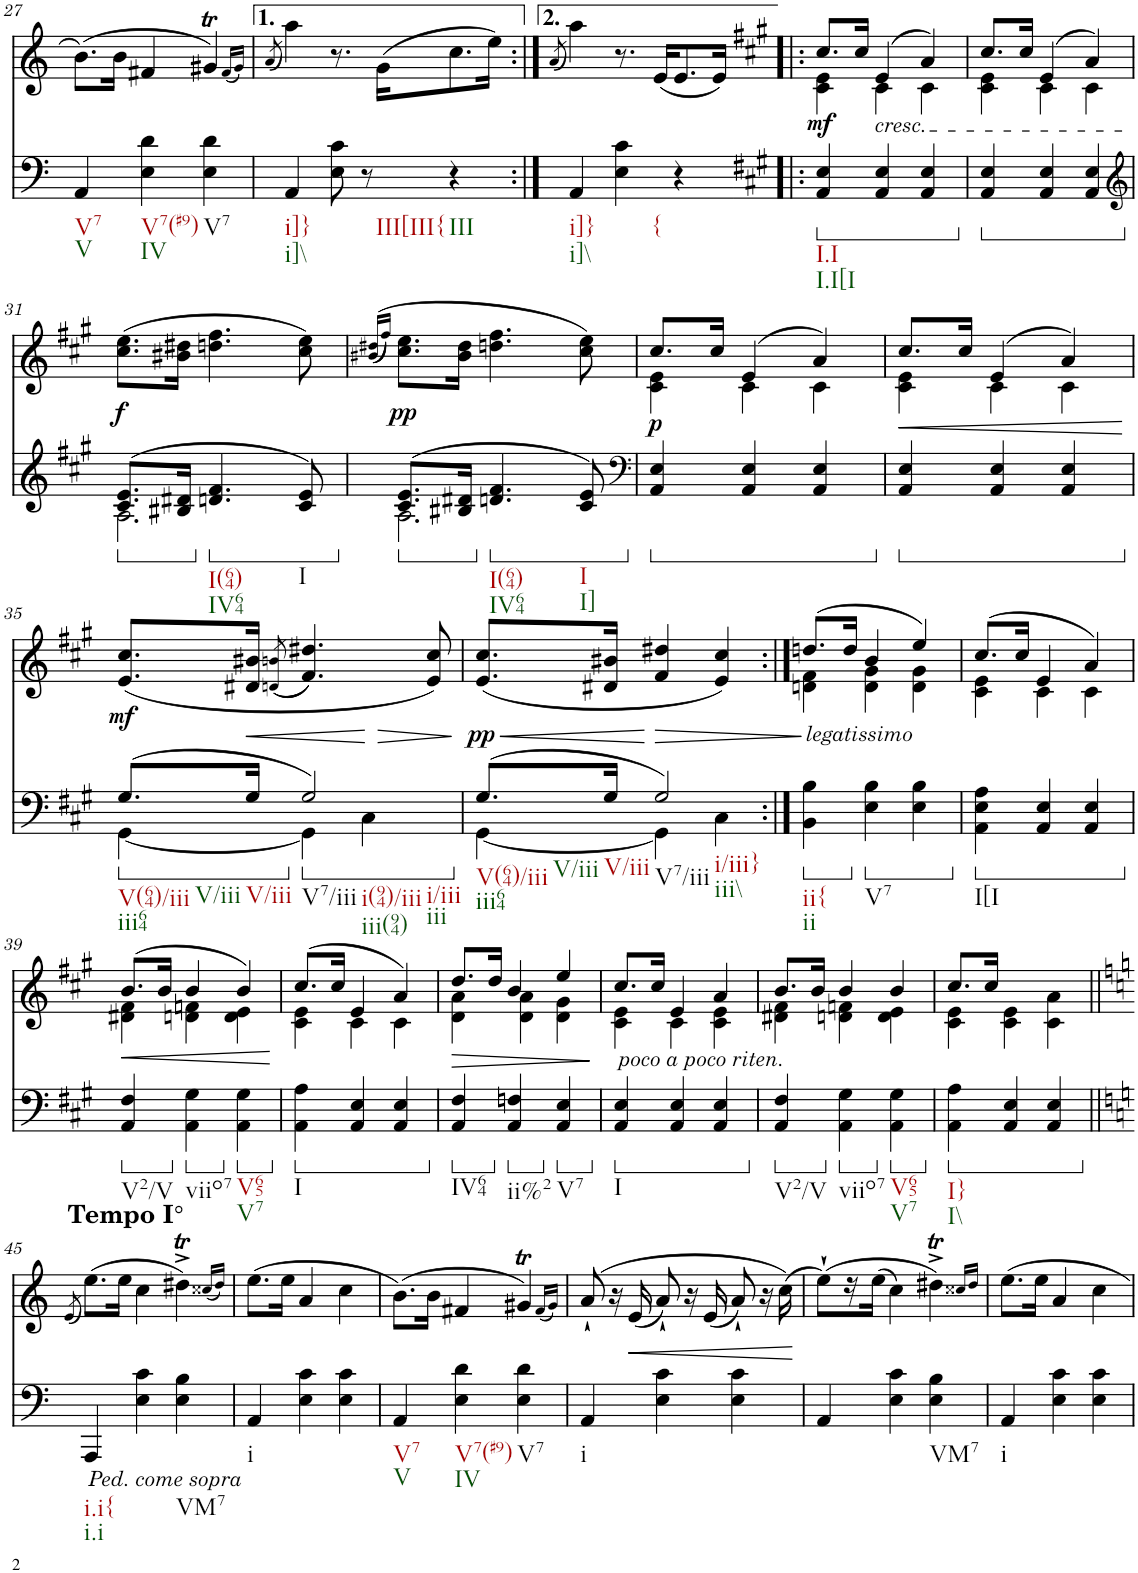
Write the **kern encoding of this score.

**kern	**kern	**dynam
*part2	*part1	*part1
*staff2	*staff1	*staff1
*I"piano	*I"piano	*
*I'Pno	*I'Pno	*
!!LO:PB:g=z
*clefF4	*clefG2	*
*k[]	*k[]	*
*M3/4	*M3/4	*
=27	=27	=27
!LO:TX:b:t=V7	!	!
!LO:TX:b:t=V	!	!
4AA/	(8.b\L	.
.	16b\Jk	.
!LO:TX:b:t=V7(#9)	!	!
!LO:TX:b:t=IV	!	!
4E\ 4d\	4f#X/	.
!LO:TX:b:t=V7	!	!
4E\ 4d\	4g#Xt/)	.
.	(16qf#/LL	.
.	16qg#/JJ)	.
=28	=28	=28
.	(8qa/	.
!LO:TX:b:t=i]}	!	!
!LO:TX:b:t=i]\\	!	!
4AA/	4aa\)	.
8E\ 8c\	8.r	.
!LO:TX:b:t=III[III{	!	!
8r	.	.
.	(16g\KL	.
!LO:TX:b:t=III	!	!
4r	8.cc\	.
.	16ee\Jk)	.
=28X1:|!	=28X1:|!	=28X1:|!
.	(8qa/	.
!LO:TX:b:t=i]}	!	!
!LO:TX:b:t=i]\\	!	!
4AA/	4aa\)	.
!LO:TX:b:t={	!	!
4E\ 4c\	8.r	.
.	(16e/KL	.
4r	8.e/	.
.	16e/Jk)	.
=29!|:	=29!|:	=29!|:
*k[f#c#g#]	*k[f#c#g#]	*
*ped	*	*
*	*^	*
!LO:TX:b:t=I.I	!	!	!
!LO:TX:b:t=I.I[I	!	!	!
!	!	!	!LO:DY:b
4AA/ 4E/	8.cc#/L	4c#\ 4e\	mf
.	16cc#/Jk	.	.
!	!LO:TX:b:i:t=cresc.	!	!
4AA/ 4E/	(4e/	4c#\	.
4AA/ 4E/	4a/)	4c#\	.
=30	=30	=30	=30
*Xped	*	*	*
*ped	*	*	*
4AA/ 4E/	8.cc#/L	4c#\ 4e\	.
.	16cc#/Jk	.	.
4AA/ 4E/	(4e/	4c#\	.
4AA/ 4E/	4a/)	4c#\	.
*	*v	*v	*
!!LO:LB:g=z
=31	=31	=31
*clefG2	*	*
*Xped	*	*
*ped	*	*
*^	*^	*
!	!	!	!	!LO:DY:b
*	*	*v	*v	*
(8.c#/ 8.e/L	2.A\	(8.cc#\ 8.ee\L	f
16B#X/ 16d#X/Jk	.	16b#X\ 16dd#X\Jk	.
*Xped	*	*	*
*ped	*	*	*
!LO:TX:b:t=I(64)	!	!	!
!LO:TX:b:t=IV64	!	!	!
4.dn/ 4.f#/	.	4.ddn\ 4.ff#\	.
!LO:TX:b:t=I	!	!	!
8c#/ 8e/)	.	8cc#\ 8ee\)	.
=32	=32	=32	=32
.	.	(((16qb#X/ 16qdd#X/LL	.
.	.	16qff#/JJ))	.
*Xped	*	*	*
*ped	*	*	*
!	!	!	!LO:DY:b
(8.c#/ 8.e/L	2.A\	8.cc#\ 8.ee\L	pp
16B#X/ 16d#X/Jk	.	16b#\ 16dd#\Jk	.
*Xped	*	*	*
*ped	*	*	*
!LO:TX:b:t=I(64)	!	!	!
!LO:TX:b:t=IV64	!	!	!
4.dn/ 4.f#/	.	4.ddn\ 4.ff#\	.
!LO:TX:b:t=I	!	!	!
!LO:TX:b:t=I]	!	!	!
8c#/ 8e/)	.	8cc#\ 8ee\)	.
*v	*v	*	*
=33	=33	=33
*clefF4	*	*
*Xped	*	*
*ped	*	*
*	*^	*
!	!	!	!LO:DY:b
4AA/ 4E/	8.cc#/L	4c#\ 4e\	p
.	16cc#/Jk	.	.
4AA/ 4E/	(4e/	4c#\	.
4AA/ 4E/	4a/)	4c#\	.
=34	=34	=34	=34
*Xped	*	*	*
*ped	*	*	*
!	!	!	!LO:HP:b
4AA/ 4E/	8.cc#/L	4c#\ 4e\	<
.	16cc#/Jk	.	.
4AA/ 4E/	(4e/	4c#\	.
4AA/ 4E/	4a/)	4c#\	.
*	*v	*v	*
.	.	[
!!LO:LB:g=z
=35	=35	=35
*Xped	*	*
*ped	*	*
*^	*	*
!LO:TX:b:t=V(64)/iii	!	!	!
!LO:TX:b:t=iii64	!	!	!
!LO:TX:b:t=V/iii	!	!	!
!	!	!	!LO:DY:b
(8.G#/L	[4GG#\	(8.e/ 8.cc#/L	mf
!LO:TX:b:t=V/iii	!	!	!
!	!	!	!LO:HP:b
16G#/Jk	.	16d#X/ 16b#X/Jk	<
.	.	((8qdn/ 8qbn/	.
*Xped	*	*	*
*ped	*	*	*
!LO:TX:b:t=V7/iii	!	!	!
!LO:TX:b:t=i(94)/iii	!	!	!
!LO:TX:b:t=iii(94)	!	!	!
!LO:TX:b:t=i/iii	!	!	!
!LO:TX:b:t=iii	!	!	!
2G#/)	4GG#\]	4.f#/ 4.dd#X/))	.
.	4C#\	.	.
!	!	!	!LO:HP:n=1:b
.	.	8e/ 8cc#/)	[ >
*v	*v	*	*
.	.	]
=36	=36	=36
*Xped	*	*
*^	*	*
!LO:TX:b:t=V(64)/iii	!	!	!
!LO:TX:b:t=iii64	!	!	!
!LO:TX:b:t=V/iii	!	!	!
!	!	!	!LO:HP:b
!	!	!	!LO:DY:n=1:b
(8.G#/L	[4GG#\	(8.e/ 8.cc#/L	< pp
!LO:TX:b:t=V/iii	!	!	!
16G#/Jk	.	16d#X/ 16b#X/Jk	.
!LO:TX:b:t=V7/iii	!	!	!
!LO:TX:b:t=i/iii}	!	!	!
!LO:TX:b:t=iii\\	!	!	!
!	!	!	!LO:HP:n=1:b
2G#/)	4GG#\]	4f#/ 4dd#X/	[ >
.	4C#\	4e/ 4cc#/)	.
*v	*v	*	*
.	.	]
=37:|!	=37:|!	=37:|!
*ped	*	*
*	*^	*
!	!LO:TX:b:i:t=legatissimo	!	!
!LO:TX:b:t=ii{	!	!	!
!LO:TX:b:t=ii	!	!	!
4BB\ 4B\	(8.ddn/L	4dn\ 4f#\	.
.	16dd/Jk	.	.
*Xped	*	*	*
*ped	*	*	*
!LO:TX:b:t=V7	!	!	!
4E\ 4B\	4b/	4d\ 4g#\	.
4E\ 4B\	4ee/)	4d\ 4g#\	.
=38	=38	=38	=38
*Xped	*	*	*
*ped	*	*	*
!LO:TX:b:t=I[I	!	!	!
4AA\ 4E\ 4A\	(8.cc#/L	4c#\ 4e\	.
.	16cc#/Jk	.	.
4AA/ 4E/	4e/	4c#\	.
4AA/ 4E/	4a/)	4c#\	.
!!LO:LB:g=z	!!
=39	=39	=39	=39
*Xped	*	*	*
*ped	*	*	*
!LO:TX:b:t=V2/V	!	!	!
!	!	!	!LO:HP:b
4AA/ 4F#/	(8.b/L	4d#X\ 4f#\	<
.	16b/Jk	.	.
*Xped	*	*	*
*ped	*	*	*
!LO:TX:b:t=viio7	!	!	!
4AA\ 4G#\	4b/	4dn\ 4fn\	.
*Xped	*	*	*
*ped	*	*	*
!LO:TX:b:t=V65	!	!	!
!LO:TX:b:t=V7	!	!	!
4AA\ 4G#\	4b/)	4d\ 4e\	.
*	*v	*v	*
.	.	[
=40	=40	=40
*Xped	*	*
*ped	*	*
*	*^	*
!LO:TX:b:t=I	!	!	!
4AA\ 4A\	(8.cc#/L	4c#\ 4e\	.
.	16cc#/Jk	.	.
4AA/ 4E/	4e/	4c#\	.
4AA/ 4E/	4a/)	4c#\	.
=41	=41	=41	=41
*Xped	*	*	*
*ped	*	*	*
!LO:TX:b:t=IV64	!	!	!
!	!	!	!LO:HP:b
4AA/ 4F#/	8.dd/L	4d\ 4a\	>
.	16dd/Jk	.	.
*Xped	*	*	*
*ped	*	*	*
!LO:TX:b:t=ii%2	!	!	!
4AA/ 4Fn/	4b/	4d\ 4a\	.
*Xped	*	*	*
*ped	*	*	*
!LO:TX:b:t=V7	!	!	!
4AA/ 4E/	4ee/	4d\ 4g#\	.
*	*v	*v	*
.	.	]
=42	=42	=42
*Xped	*	*
*ped	*	*
*	*^	*
!	!LO:TX:b:i:t=poco a poco riten.	!	!
!LO:TX:b:t=I	!	!	!
4AA/ 4E/	8.cc#/L	4c#\ 4e\	.
.	16cc#/Jk	.	.
4AA/ 4E/	4e/	4c#\	.
4AA/ 4E/	4a/	4c#\ 4e\	.
=43	=43	=43	=43
*Xped	*	*	*
*ped	*	*	*
!LO:TX:b:t=V2/V	!	!	!
4AA/ 4F#/	8.b/L	4d#X\ 4f#\	.
.	16b/Jk	.	.
*Xped	*	*	*
*ped	*	*	*
!LO:TX:b:t=viio7	!	!	!
4AA\ 4G#\	4b/	4dn\ 4fn\	.
*Xped	*	*	*
*ped	*	*	*
!LO:TX:b:t=V65	!	!	!
!LO:TX:b:t=V7	!	!	!
4AA\ 4G#\	4b/	4d\ 4e\	.
=44	=44	=44	=44
*Xped	*	*	*
*ped	*	*	*
!LO:TX:b:t=I}	!	!	!
!LO:TX:b:t=I\\	!	!	!
4AA\ 4A\	8.cc#/L	4c#\ 4e\	.
.	16cc#/Jk	.	.
4AA/ 4E/	2ryy	4c#\ 4e\	.
4AA/ 4E/	.	4c#\ 4a\	.
*	*v	*v	*
!!LO:LB:g=z
=45||	=45||	=45||
*k[]	*k[]	*
.	(8qe/	.
*Xped	*	*
!	!LO:TX:a:B:t=Tempo I°	!
!LO:TX:b:i:t=Ped. come sopra	!	!
!LO:TX:b:t=i.i{	!	!
!LO:TX:b:t=i.i	!	!
4AAA/	(8.ee\L)	.
.	16ee\Jk	.
4E\ 4c\	4cc\	.
!LO:TX:b:t=VM7	!	!
4E\ 4B\	4dd#Xt^\)	.
.	(16qcc##X/LL	.
.	16qdd#/JJ)	.
=46	=46	=46
!LO:TX:b:t=i	!	!
4AA/	(8.ee\L	.
.	16ee\Jk	.
4E\ 4c\	4a/	.
4E\ 4c\	4cc\	.
=47	=47	=47
!LO:TX:b:t=V7	!	!
!LO:TX:b:t=V	!	!
4AA/	(8.b\L)	.
.	16b\Jk	.
!LO:TX:b:t=V7(#9)	!	!
!LO:TX:b:t=IV	!	!
4E\ 4d\	4f#X/	.
!LO:TX:b:t=V7	!	!
4E\ 4d\	4g#Xt/)	.
.	(16qf#/LL	.
.	16qg#/JJ)	.
=48	=48	=48
!LO:TX:b:t=i	!	!
4AA/	(8a`/	.
.	16r	.
!	!	!LO:HP:b
.	(16e/	<
4E\ 4c\	8a`/)	.
.	16r	.
.	(16e/	.
4E\ 4c\	8a`/)	.
.	16r	.
.	(16cc\)	.
.	.	[
=49	=49	=49
4AA/	(8ee`\L)	.
.	16r	.
.	(16ee\JJ	.
4E\ 4c\	4cc\)	.
!LO:TX:b:t=VM7	!	!
4E\ 4B\	4dd#Xt^\)	.
.	16qcc##X/LL	.
.	16qdd#/JJ	.
=50	=50	=50
!LO:TX:b:t=i	!	!
4AA/	8.ee\L	.
.	16ee\Jk	.
4E\ 4c\	4a/	.
4E\ 4c\	4cc\	.
=	=	=
*-	*-	*-
